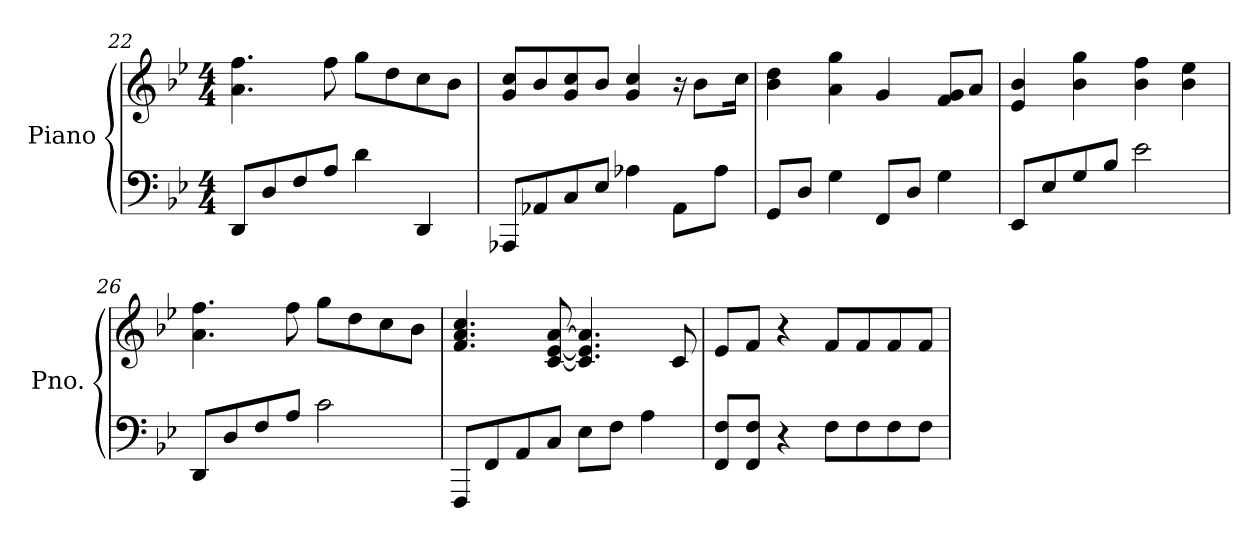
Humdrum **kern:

**kern	**kern
*part1	*part1
*staff2	*staff1
*I"Piano	*
*I'Pno.	*
!!LO:LB:g=z
*clefF4	*clefG2
*k[b-e-]	*k[b-e-]
*M4/4	*M4/4
=22	=22
8DD/L	4.a\ 4.ff\
8D/	.
8F/	.
8A/J	8ff\
4d\	8gg\L
.	8dd\
4DD/	8cc\
.	8b-\J
=23	=23
8AAA-X/L	8g/ 8cc/L
8AA-X/	8b-/
8C/	8g/ 8cc/
8E-/J	8b-/J
4A-X\	4g/ 4cc/
8AA-\L	16r
.	8b-\L
8A-\J	.
.	16cc\Jk
=24	=24
8GG/L	4b-\ 4dd\
8D/J	.
4G\	4a\ 4gg\
8FF/L	4g/
8D/J	.
4G\	8f/ 8g/L
.	8a/J
=25	=25
8EE-/L	4e-/ 4b-/
8E-/	.
8G/	4b-\ 4gg\
8B-/J	.
2e-\	4b-\ 4ff\
.	4b-\ 4ee-\
!!LO:PB:g=z
=26	=26
8DD/L	4.a\ 4.ff\
8D/	.
8F/	.
8A/J	8ff\
2c\	8gg\L
.	8dd\
.	8cc\
.	8b-\J
=27	=27
8FFF/L	4.f/ 4.a/ 4.cc/
8FF/	.
8AA/	.
8C/J	[8c/ [8e-/ [8a/
8E-\L	4.c/] 4.e-/] 4.a/]
8F\J	.
4A\	.
.	8c/
=28	=28
8FF/ 8F/L	8e-/L
8FF/ 8F/J	8f/J
4r	4r
8F\L	8f/L
8F\	8f/
8F\	8f/
8F\J	8f/J
=	=
*-	*-
